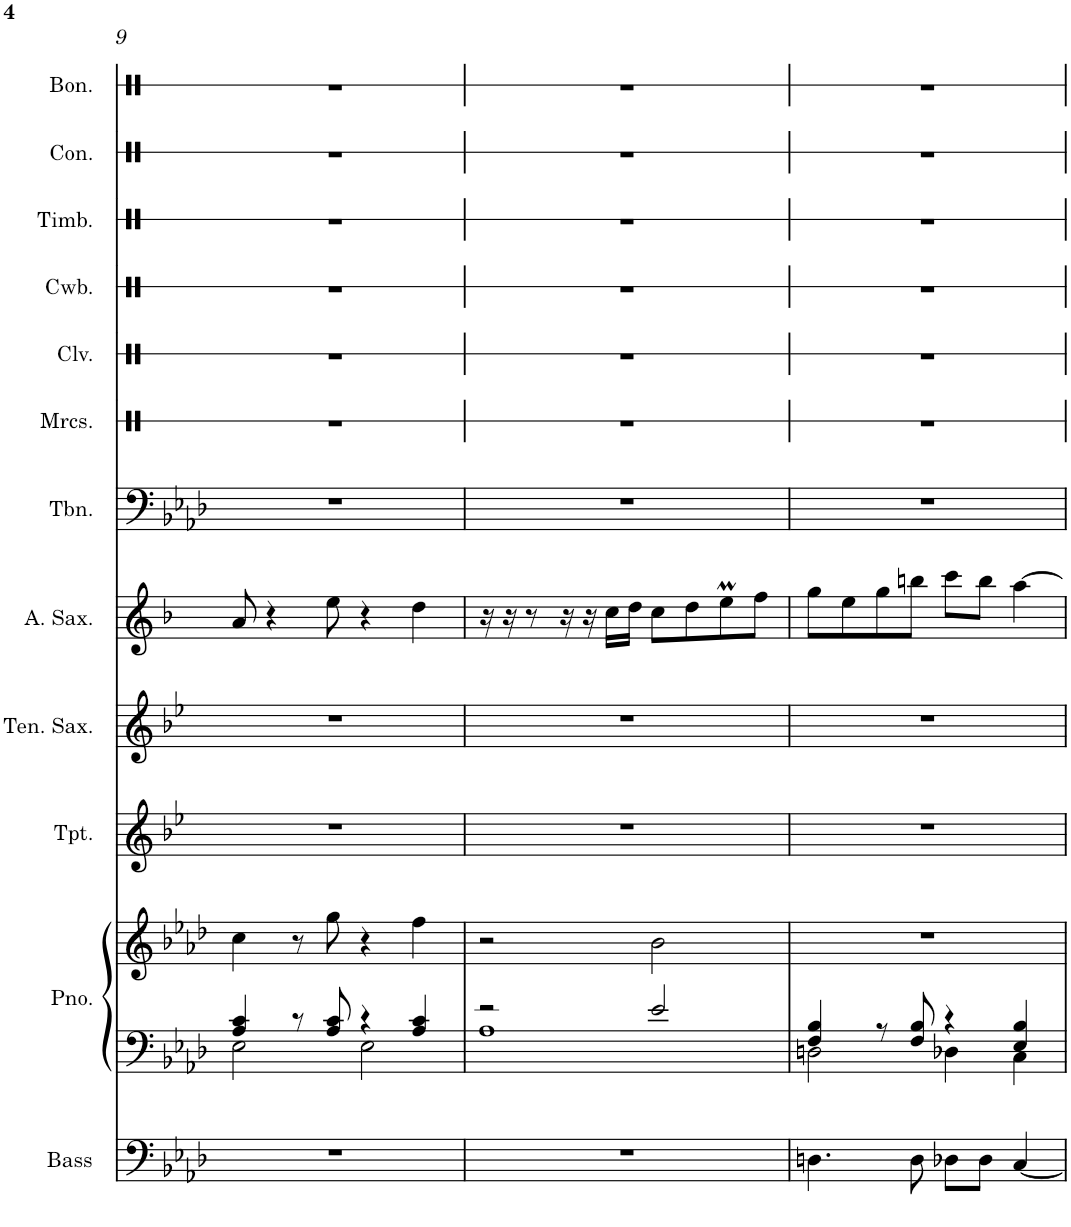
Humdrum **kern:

**kern	**kern	**kern	**kern	**kern	**kern	**kern	**kern	**kern	**kern	**kern	**kern	**kern
*part12	*part11	*part11	*part10	*part9	*part8	*part7	*part6	*part5	*part4	*part3	*part2	*part1
*staff13	*staff12	*staff11	*staff10	*staff9	*staff8	*staff7	*staff6	*staff5	*staff4	*staff3	*staff2	*staff1
*I"4-string Bass Guitar	*I"Piano	*	*I"Trumpet in Bb	*I"Tenor Saxophone	*I"Alto Saxophone	*I"Trombone	*I"Maracas	*I"Claves	*I"Cowbell	*I"Timbales	*I"Congas	*I"Bongos
*I'Bass	*I'Pno.	*	*I'Tpt.	*I'Ten. Sax.	*I'A. Sax.	*I'Tbn.	*I'Mrcs.	*I'Clv.	*I'Cwb.	*I'Timb.	*I'Con.	*I'Bon.
!!LO:PB:g=z
*clefF4	*clefF4	*clefG2	*clefG2	*clefG2	*clefG2	*clefF4	*clefX	*clefX	*clefX	*clefX	*clefX	*clefX
*Trd7c12	*	*	*Trd1c2	*Trd8c14	*Trd5c9	*	*	*	*	*	*	*
*k[b-e-a-d-]	*k[b-e-a-d-]	*k[b-e-a-d-]	*k[b-e-]	*k[b-e-]	*k[b-]	*k[b-e-a-d-]	*k[]	*k[]	*k[]	*k[]	*k[]	*k[]
*M4/4	*M4/4	*M4/4	*M4/4	*M4/4	*M4/4	*M4/4	*M4/4	*M4/4	*M4/4	*M4/4	*M4/4	*M4/4
=9	=9	=9	=9	=9	=9	=9	=9	=9	=9	=9	=9	=9
*	*^	*	*	*	*	*	*	*	*	*	*	*
1r	4A-/ 4c/	2E-\	4cc\	1r	1r	8a/	1r	1r	1r	1r	1r	1r	1r
.	.	.	.	.	.	4r	.	.	.	.	.	.	.
.	8r	.	8r	.	.	.	.	.	.	.	.	.	.
.	8A-/ 8c/	.	8gg\	.	.	8ee\	.	.	.	.	.	.	.
.	4r	2E-\	4r	.	.	4r	.	.	.	.	.	.	.
.	4A-/ 4c/	.	4ff\	.	.	4dd\	.	.	.	.	.	.	.
=10	=10	=10	=10	=10	=10	=10	=10	=10	=10	=10	=10	=10	=10
1r	2r	1A-	2r	1r	1r	16r	1r	1r	1r	1r	1r	1r	1r
.	.	.	.	.	.	16r	.	.	.	.	.	.	.
.	.	.	.	.	.	8r	.	.	.	.	.	.	.
.	.	.	.	.	.	16r	.	.	.	.	.	.	.
.	.	.	.	.	.	16r	.	.	.	.	.	.	.
.	.	.	.	.	.	16cc\LL	.	.	.	.	.	.	.
.	.	.	.	.	.	16dd\JJ	.	.	.	.	.	.	.
.	2e-/	.	2b-\	.	.	8cc\L	.	.	.	.	.	.	.
.	.	.	.	.	.	8dd\	.	.	.	.	.	.	.
.	.	.	.	.	.	8eem\	.	.	.	.	.	.	.
.	.	.	.	.	.	8ff\J	.	.	.	.	.	.	.
=11	=11	=11	=11	=11	=11	=11	=11	=11	=11	=11	=11	=11	=11
4.Dn\	4F/ 4B-/	2Dn\	1r	1r	1r	8gg\L	1r	1r	1r	1r	1r	1r	1r
.	.	.	.	.	.	8ee\	.	.	.	.	.	.	.
.	8r	.	.	.	.	8gg\	.	.	.	.	.	.	.
8D\	8F/ 8B-/	.	.	.	.	8bbn\J	.	.	.	.	.	.	.
8D-X\L	4r	4D-X\	.	.	.	8ccc\L	.	.	.	.	.	.	.
8D-\J	.	.	.	.	.	8bb\J	.	.	.	.	.	.	.
[4C/	4E-/ 4B-/	4C\	.	.	.	[4aa\	.	.	.	.	.	.	.
*	*v	*v	*	*	*	*	*	*	*	*	*	*	*
=	=	=	=	=	=	=	=	=	=	=	=	=
*-	*-	*-	*-	*-	*-	*-	*-	*-	*-	*-	*-	*-
